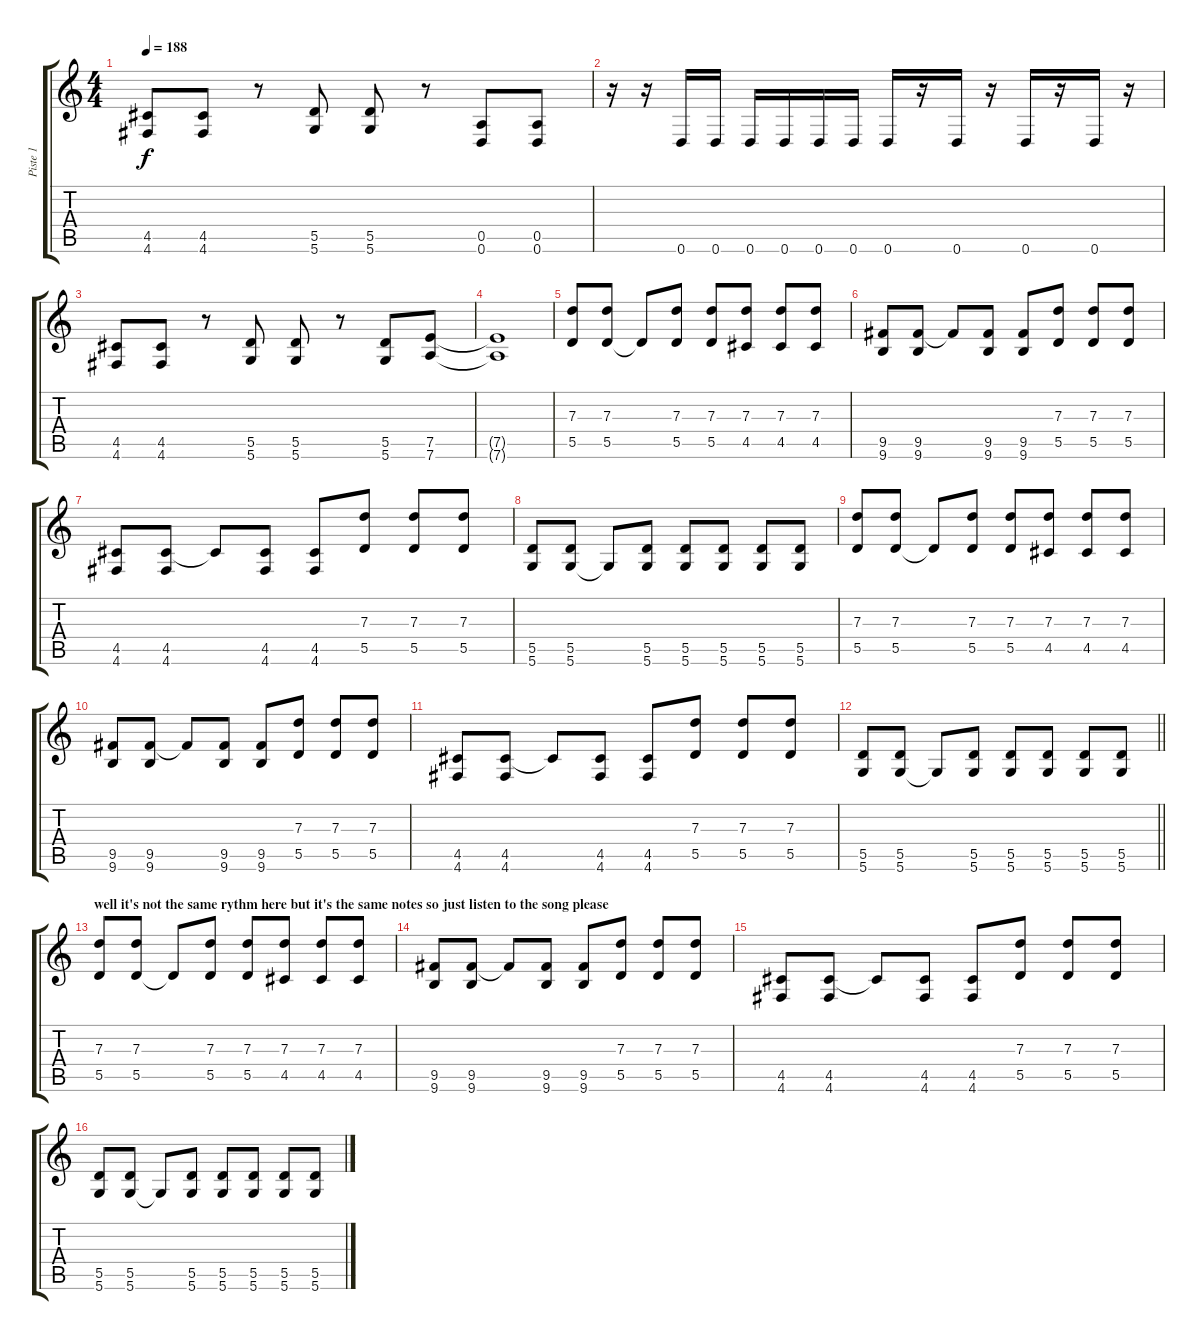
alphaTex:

\track ("Piste 1" "Piste 1") {instrument distortionguitar}
\staff {score tabs}
\tuning (E4 B3 G3 D3 A2 D2) {hide}
\ts (4 4)
\tempo 188
\clef g2
\ks c
(4.5 4.6).8{dy f} (4.5 4.6).8 r.8 (5.5 5.6).8 (5.5 5.6).8 r.8 (0.5 0.6).8 (0.5 0.6).8 |
r.16 r.16 0.6.16 0.6.16 0.6.16 0.6.16 0.6.16 0.6.16 0.6.16 r.16 0.6.16 r.16 0.6.16 r.16 0.6.16 r.16 |
(4.5 4.6).8 (4.5 4.6).8 r.8 (5.5 5.6).8 (5.5 5.6).8 r.8 (5.5 5.6).8 (7.5 7.6).8 |
(7.5{t} 7.6{t}).1 |
(7.3 5.5).8 (7.3 5.5).8 5.5{t}.8 (7.3 5.5).8 (7.3 5.5).8 (7.3 4.5).8 (7.3 4.5).8 (7.3 4.5).8 |
(9.5 9.6).8 (9.5 9.6).8 9.5{t}.8 (9.5 9.6).8 (9.5 9.6).8 (7.3 5.5).8 (7.3 5.5).8 (7.3 5.5).8 |
(4.5 4.6).8 (4.5 4.6).8 4.5{t}.8 (4.5 4.6).8 (4.5 4.6).8 (7.3 5.5).8 (7.3 5.5).8 (7.3 5.5).8 |
(5.5 5.6).8 (5.5 5.6).8 5.6{t}.8 (5.5 5.6).8 (5.5 5.6).8 (5.5 5.6).8 (5.5 5.6).8 (5.5 5.6).8 |
(7.3 5.5).8 (7.3 5.5).8 5.5{t}.8 (7.3 5.5).8 (7.3 5.5).8 (7.3 4.5).8 (7.3 4.5).8 (7.3 4.5).8 |
(9.5 9.6).8 (9.5 9.6).8 9.5{t}.8 (9.5 9.6).8 (9.5 9.6).8 (7.3 5.5).8 (7.3 5.5).8 (7.3 5.5).8 |
(4.5 4.6).8 (4.5 4.6).8 4.5{t}.8 (4.5 4.6).8 (4.5 4.6).8 (7.3 5.5).8 (7.3 5.5).8 (7.3 5.5).8 |
\barLineRight lightlight
(5.5 5.6).8 (5.5 5.6).8 5.6{t}.8 (5.5 5.6).8 (5.5 5.6).8 (5.5 5.6).8 (5.5 5.6).8 (5.5 5.6).8 |
\section ("" "well it's not the same rythm here but it's the same notes so just listen to the song please")
(7.3 5.5).8 (7.3 5.5).8 5.5{t}.8 (7.3 5.5).8 (7.3 5.5).8 (7.3 4.5).8 (7.3 4.5).8 (7.3 4.5).8 |
(9.5 9.6).8 (9.5 9.6).8 9.5{t}.8 (9.5 9.6).8 (9.5 9.6).8 (7.3 5.5).8 (7.3 5.5).8 (7.3 5.5).8 |
(4.5 4.6).8 (4.5 4.6).8 4.5{t}.8 (4.5 4.6).8 (4.5 4.6).8 (7.3 5.5).8 (7.3 5.5).8 (7.3 5.5).8 |
(5.5 5.6).8 (5.5 5.6).8 5.6{t}.8 (5.5 5.6).8 (5.5 5.6).8 (5.5 5.6).8 (5.5 5.6).8 (5.5 5.6).8
